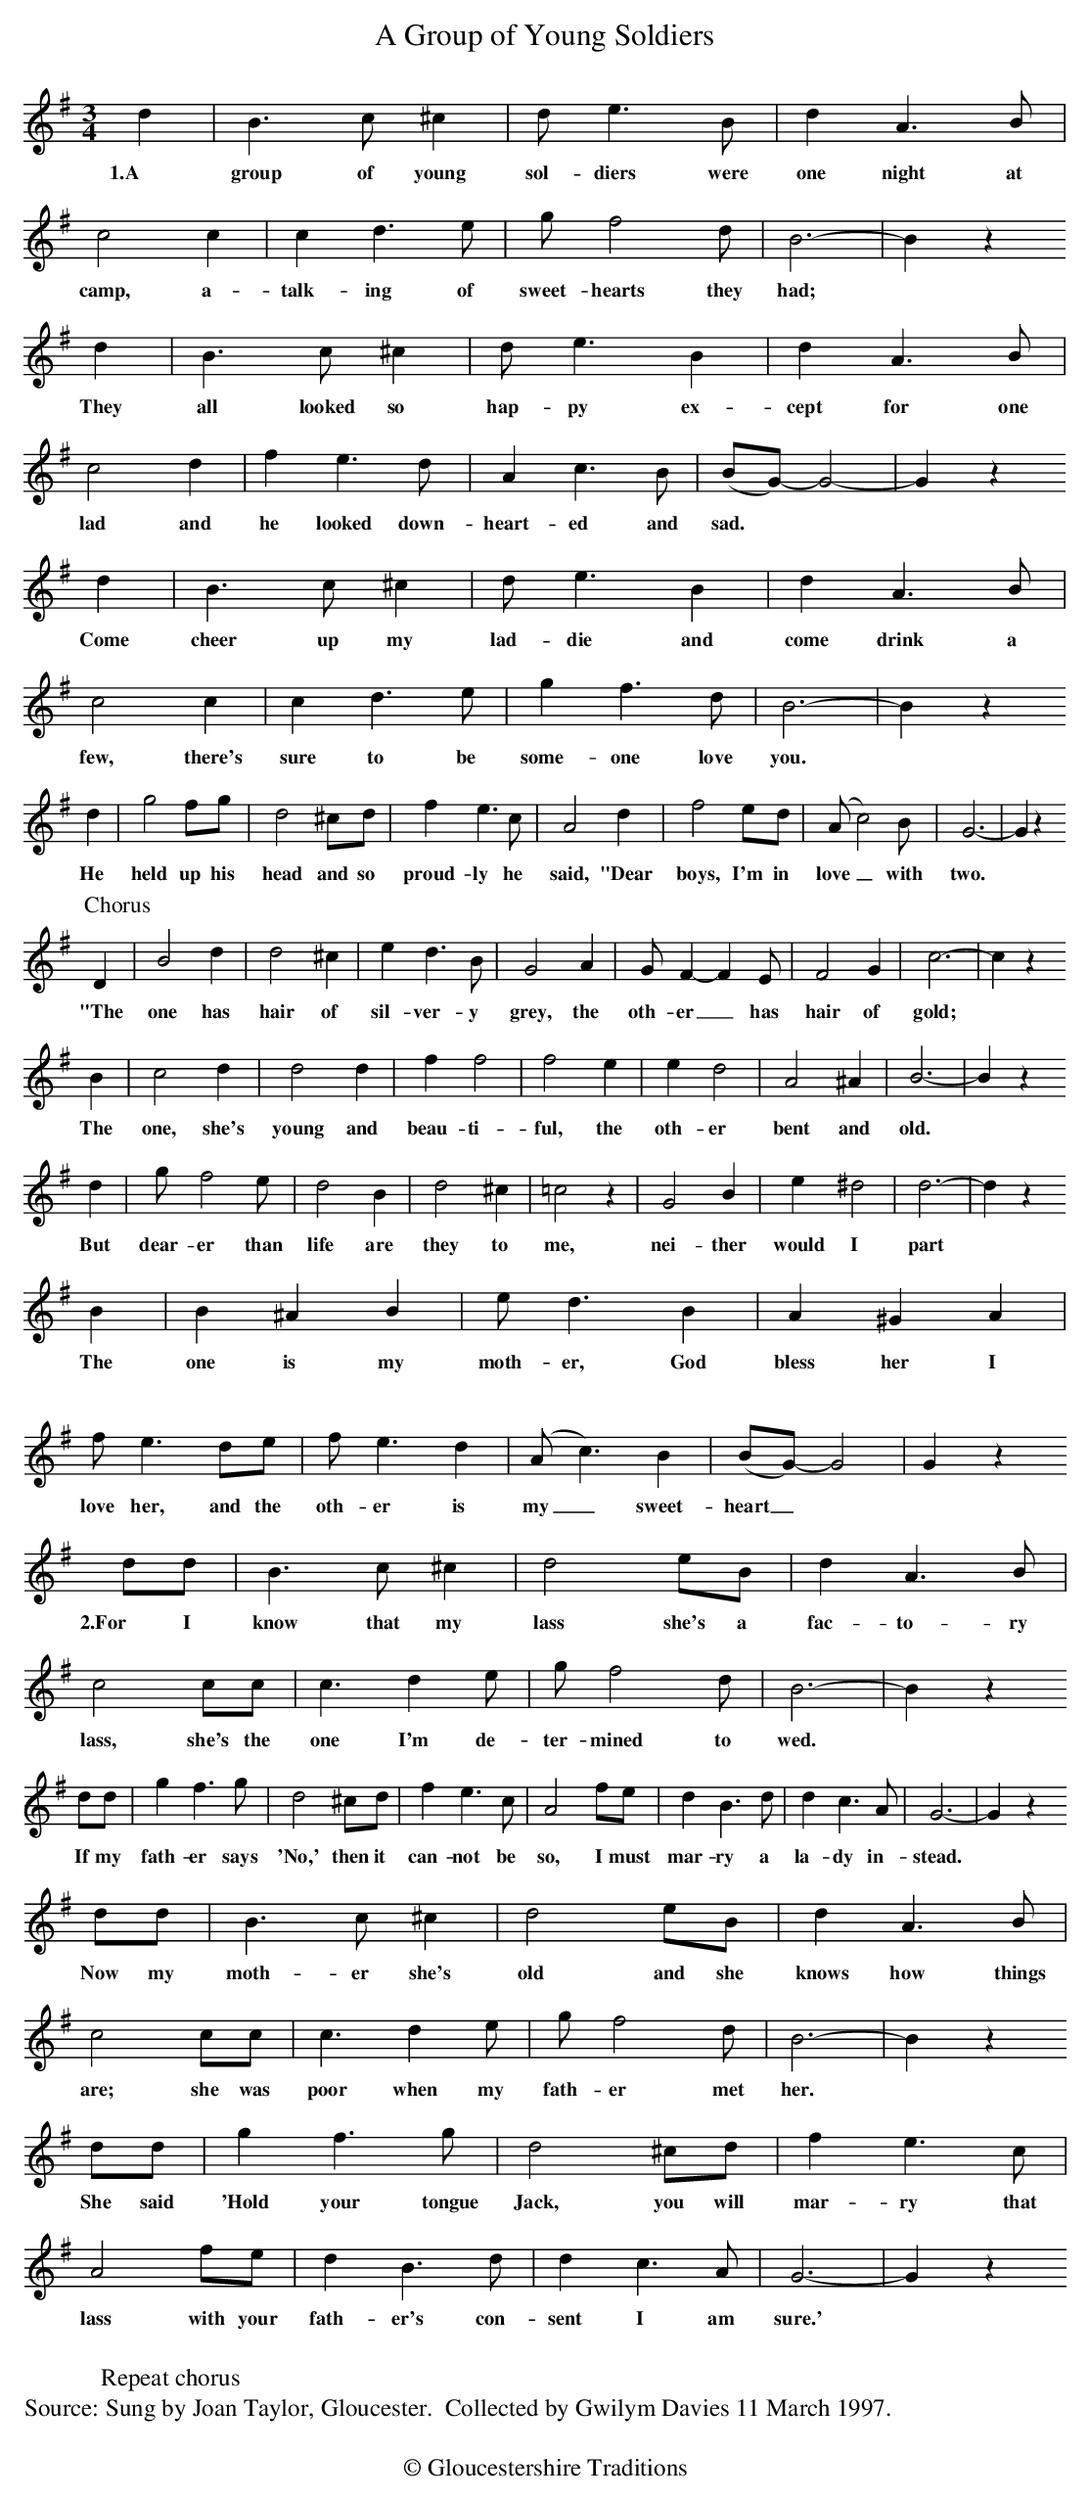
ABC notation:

X:1
T: A Group of Young Soldiers
M:3/4
L:1/4
K:G
d|B3/2c/^c |d/e3/2B/ | dA3/2B/ | c2c | cd3/2e/ | g/f2d/ |B3 -| Bz
w:1.A group of young sol-diers were one night at camp, a-talk-ing of sweet-hearts they had;
d|B3/2c/^c |d/e3/2B | dA3/2B/ | c2d | fe3/2d/ | Ac3/2  B/ | (B/G/)- G2- |Gz
w:They all looked so hap-py ex-cept for one lad and he looked down-heart-ed and sad.
d|B3/2c/^c |d/e3/2B | dA3/2B/ | c2c | cd3/2e/ | gf3/2d/ |B3- | Bz
w:Come cheer up my lad-die and come drink a few, there's sure to be some-one love you.
d | g2f/g/ | d2^c/d/ | fe3/2c/ | A2d | f2e/d/ | (A/c2)B/ |  G3- |Gz
w:He held up his head and so proud-ly he said, "Dear boys, I'm in love_with two.
[P:Chorus]D | B2d | d2^c | ed3/2B/ | G2A | G/F-FE/ | F2G | c3- | cz
w:"The one has hair of sil-ver-y grey, the oth-er_ has hair of gold;
B | c2d | d2d | ff2 | f2e | ed2 | A2^A | B3 |- Bz
w:The one, she's young and beau-ti-ful, the oth-er bent and old.
d | g/f2e/ | d2B | d2^c | =c2z | G2B | e^d2 | d3- | dz
w:But dear-er than life are they to me, nei-ther would I part
B | B^AB | e/d3/2B | A^GA | f/e3/2d/e/ |f/e3/2d | (A/c3/2)/2B | (B/G/)-G2 | Gz
w:The one is my moth-er, God bless her I love her, and the oth-er is my_ sweet-heart_
d/d/|B3/2c/^c |d2e/B/ | dA3/2B/ | c2c/c/ | c3/2de/ | g/f2d/ |B3 -| Bz
w:2.For I know that my lass she's a fac-to-ry lass, she's the one I'm de-ter-mined to wed.
d/d/ | gf3/2g/ | d2^c/d/ | fe3/2c/ | A2f/e/ | dB3/2d/ | dc3/2A/ | G3- |Gz
w:If my fath-er says 'No,' then it can-not be so, I must mar-ry a la-dy in-stead.
d/d/|B3/2c/^c |d2e/B/ | dA3/2B/ | c2c/c/ | c3/2de/ | g/f2d/ |B3 -| Bz
w:Now my moth-er she's old and she knows how things are; she was poor when my fath-er met her.
d/d/ | gf3/2g/ | d2^c/d/ | fe3/2c/ | A2f/e/ | dB3/2d/ | dc3/2A/ | G3- |Gz
w: She said 'Hold your tongue Jack, you will mar-ry that lass with your fath-er's con-sent I am sure.'
W:
W: Repeat chorus
W:
W:
